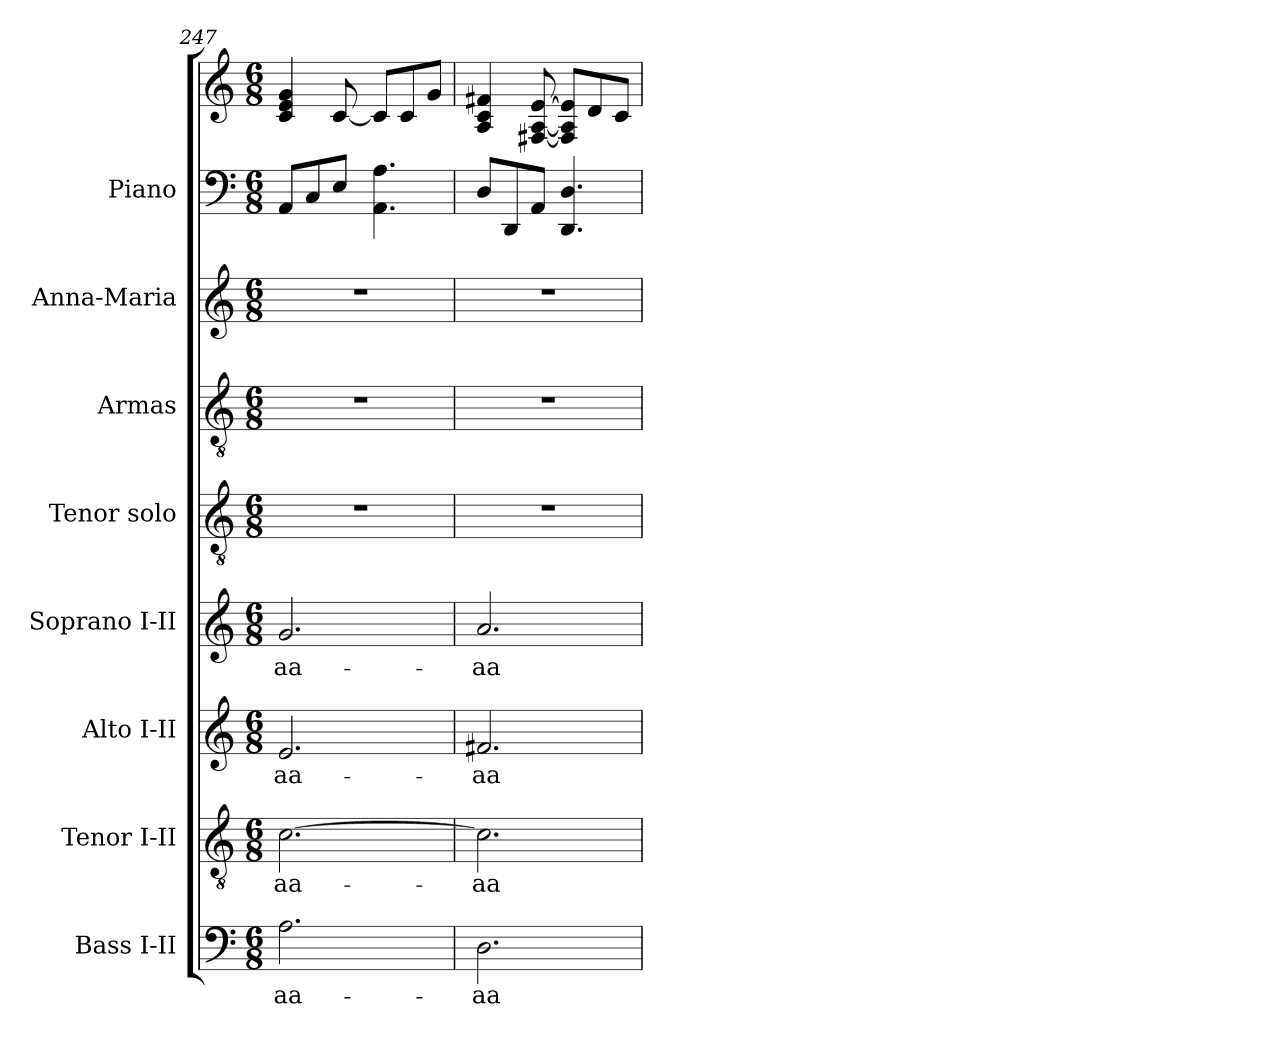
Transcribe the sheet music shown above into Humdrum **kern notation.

**kern	**text	**kern	**text	**kern	**text	**kern	**text	**kern	**kern	**kern	**kern	**kern
*part8	*part8	*part7	*part7	*part6	*part6	*part5	*part5	*part4	*part3	*part2	*part1	*part1
*staff9	*staff9	*staff8	*staff8	*staff7	*staff7	*staff6	*staff6	*staff5	*staff4	*staff3	*staff2	*staff1
*I"Bass I-II	*	*I"Tenor I-II	*	*I"Alto I-II	*	*I"Soprano I-II	*	*I"Tenor solo	*I"Armas	*I"Anna-Maria	*I"Piano	*
*I'B.	*	*I'T.	*	*I'A.	*	*I'S.	*	*I'T. Solo	*I'Armas	*I'A-M	*I'Pno.	*
*clefF4	*	*clefGv2	*	*clefG2	*	*clefG2	*	*clefGv2	*clefGv2	*clefG2	*clefF4	*clefG2
*	*	*ITrd7c12	*	*	*	*	*	*ITrd7c12	*ITrd7c12	*	*	*
*k[]	*	*k[]	*	*k[]	*	*k[]	*	*k[]	*k[]	*k[]	*k[]	*k[]
*C:	*	*C:	*	*C:	*	*C:	*	*C:	*C:	*C:	*C:	*C:
*M6/8	*	*M6/8	*	*M6/8	*	*M6/8	*	*M6/8	*M6/8	*M6/8	*M6/8	*M6/8
=247	=247	=247	=247	=247	=247	=247	=247	=247	=247	=247	=247	=247
!	!LO:LY:b:color=#000000	!	!	!	!	!	!	!	!	!	!	!
!	!	!	!LO:LY:b:color=#000000	!	!	!	!	!	!	!	!	!
!	!	!	!	!	!LO:LY:b:color=#000000	!	!	!	!	!	!	!
!	!	!	!	!	!	!	!LO:LY:b:color=#000000	!LO:N:vis=1	!LO:N:vis=1	!LO:N:vis=1	!	!
2.Ai\	-aa-	[>2.Ci\	-aa-	2.ei/	-aa-	2.gi/	-aa-	2.r	2.r	2.r	8AAi/L	4ci/ 4ei 4gi
.	.	.	.	.	.	.	.	.	.	.	8Ci/	.
.	.	.	.	.	.	.	.	.	.	.	8Ei/J	[<8ci/
.	.	.	.	.	.	.	.	.	.	.	4.AAi\ 4.Ai	8ci/L]
.	.	.	.	.	.	.	.	.	.	.	.	8ci/
.	.	.	.	.	.	.	.	.	.	.	.	8gi/J
=248	=248	=248	=248	=248	=248	=248	=248	=248	=248	=248	=248	=248
!	!LO:LY:b:color=#000000	!	!	!	!	!	!	!	!	!	!	!
!	!	!	!LO:LY:b:color=#000000	!	!	!	!	!	!	!	!	!
!	!	!	!	!	!LO:LY:b:color=#000000	!	!	!	!	!	!	!
!	!	!	!	!	!	!	!LO:LY:b:color=#000000	!LO:N:vis=1	!LO:N:vis=1	!LO:N:vis=1	!	!
2.Di\	-aa-	2.Ci\]	-aa-	2.f#Xi/	-aa-	2.ai/	-aa-	2.r	2.r	2.r	8Di/L	4Ai/ 4ci 4f#Xi
.	.	.	.	.	.	.	.	.	.	.	8DDi/	.
.	.	.	.	.	.	.	.	.	.	.	8AAi/J	[<8F#Xi/ [<8Ai [>8ei
.	.	.	.	.	.	.	.	.	.	.	4.DDi/ 4.Di	8F#i/] 8Ai] 8ei]L
.	.	.	.	.	.	.	.	.	.	.	.	8di/
.	.	.	.	.	.	.	.	.	.	.	.	8ci/J
=	=	=	=	=	=	=	=	=	=	=	=	=
*-	*-	*-	*-	*-	*-	*-	*-	*-	*-	*-	*-	*-
